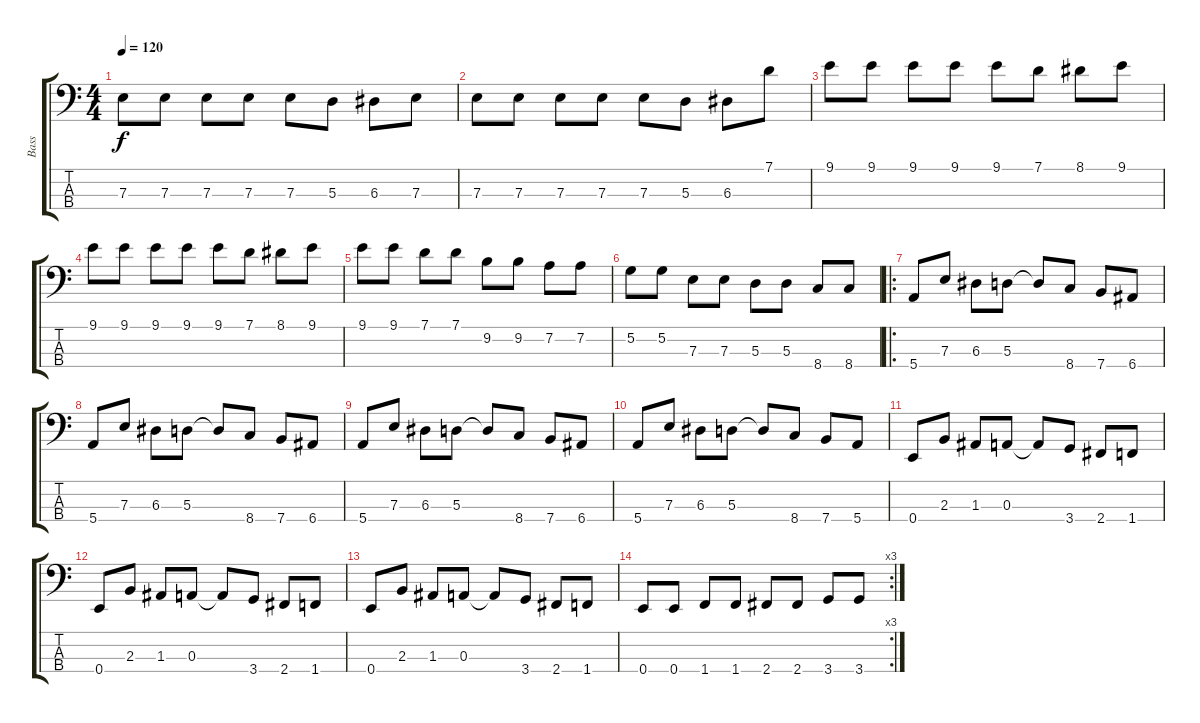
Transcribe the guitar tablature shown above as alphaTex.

\track ("Bass" "Bass") {instrument electricbassfinger}
\staff {score tabs}
\tuning (G2 D2 A1 E1) {hide}
\ts (4 4)
\tempo 120
\clef f4
\ks c
7.3.8{dy f} 7.3.8 7.3.8 7.3.8 7.3.8 5.3.8 6.3.8 7.3.8 |
7.3.8 7.3.8 7.3.8 7.3.8 7.3.8 5.3.8 6.3.8 7.1.8 |
9.1.8 9.1.8 9.1.8 9.1.8 9.1.8 7.1.8 8.1.8 9.1.8 |
9.1.8 9.1.8 9.1.8 9.1.8 9.1.8 7.1.8 8.1.8 9.1.8 |
9.1.8 9.1.8 7.1.8 7.1.8 9.2.8 9.2.8 7.2.8 7.2.8 |
5.2.8 5.2.8 7.3.8 7.3.8 5.3.8 5.3.8 8.4.8 8.4.8 |
\ro
5.4.8 7.3.8 6.3.8 5.3.8 5.3{t}.8 8.4.8 7.4.8 6.4.8 |
5.4.8 7.3.8 6.3.8 5.3.8 5.3{t}.8 8.4.8 7.4.8 6.4.8 |
5.4.8 7.3.8 6.3.8 5.3.8 5.3{t}.8 8.4.8 7.4.8 6.4.8 |
5.4.8 7.3.8 6.3.8 5.3.8 5.3{t}.8 8.4.8 7.4.8 5.4.8 |
0.4.8 2.3.8 1.3.8 0.3.8 0.3{t}.8 3.4.8 2.4.8 1.4.8 |
0.4.8 2.3.8 1.3.8 0.3.8 0.3{t}.8 3.4.8 2.4.8 1.4.8 |
0.4.8 2.3.8 1.3.8 0.3.8 0.3{t}.8 3.4.8 2.4.8 1.4.8 |
\rc 3
0.4.8 0.4.8 1.4.8 1.4.8 2.4.8 2.4.8 3.4.8 3.4.8
